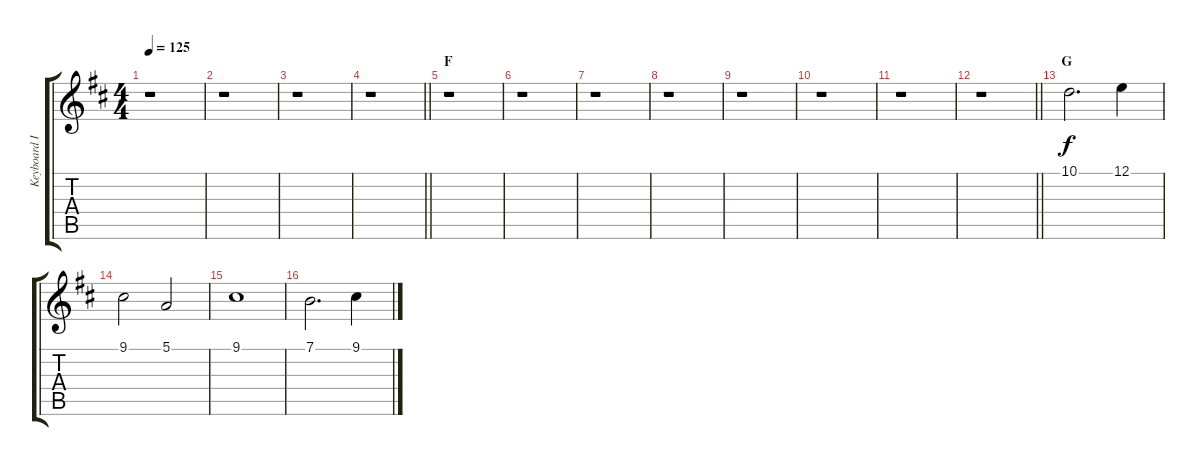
\track ("Keyboard II" "Keyboard I") {instrument stringensemble1}
\staff {score tabs}
\tuning (E4 B3 G3 D3 A2 E2) {hide}
\ts (4 4)
\tempo 125
\clef g2
\ks d
r.1{dy f} |
r.1 |
r.1 |
\barLineRight lightlight
r.1 |
\section ("" "F")
r.1 |
r.1 |
r.1 |
r.1 |
r.1 |
r.1 |
r.1 |
\barLineRight lightlight
r.1 |
\section ("" "G")
10.1.2{d} 12.1.4 |
9.1.2 5.1.2 |
9.1.1 |
7.1.2{d} 9.1.4
